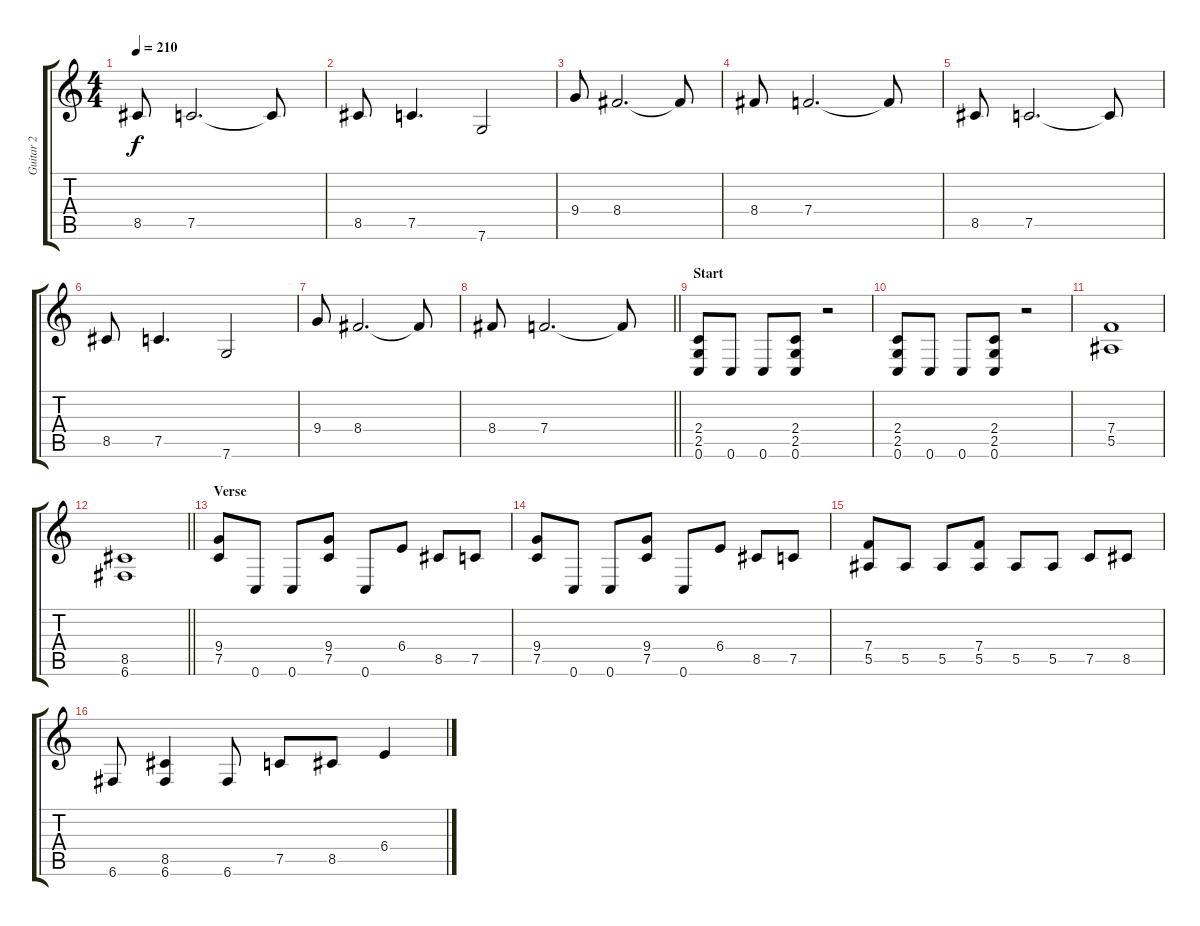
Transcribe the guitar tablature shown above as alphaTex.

\track ("Guitar 2" "Guitar 2") {instrument overdrivenguitar}
\staff {score tabs}
\tuning (C4 G3 Eb3 Bb2 F2 C2) {hide}
\ts (4 4)
\tempo 210
\clef g2
\ks c
8.5.8{dy f} 7.5.2{d} 7.5{t}.8 |
8.5.8 7.5.4{d} 7.6.2 |
9.4.8 8.4.2{d} 8.4{t}.8 |
8.4.8 7.4.2{d} 7.4{t}.8 |
8.5.8 7.5.2{d} 7.5{t}.8 |
8.5.8 7.5.4{d} 7.6.2 |
9.4.8 8.4.2{d} 8.4{t}.8 |
\barLineRight lightlight
8.4.8 7.4.2{d} 7.4{t}.8 |
\section ("" "Start")
(2.4 2.5 0.6).8 0.6.8 0.6.8 (2.4 2.5 0.6).8 r.2 |
(2.4 2.5 0.6).8 0.6.8 0.6.8 (2.4 2.5 0.6).8 r.2 |
(7.4 5.5).1 |
\barLineRight lightlight
(8.5 6.6).1 |
\section ("" "Verse")
(9.4 7.5).8 0.6.8 0.6.8 (9.4 7.5).8 0.6.8 6.4.8 8.5.8 7.5.8 |
(9.4 7.5).8 0.6.8 0.6.8 (9.4 7.5).8 0.6.8 6.4.8 8.5.8 7.5.8 |
(7.4 5.5).8 5.5.8 5.5.8 (7.4 5.5).8 5.5.8 5.5.8 7.5.8 8.5.8 |
6.6.8 (8.5 6.6).4 6.6.8 7.5.8 8.5.8 6.4.4
